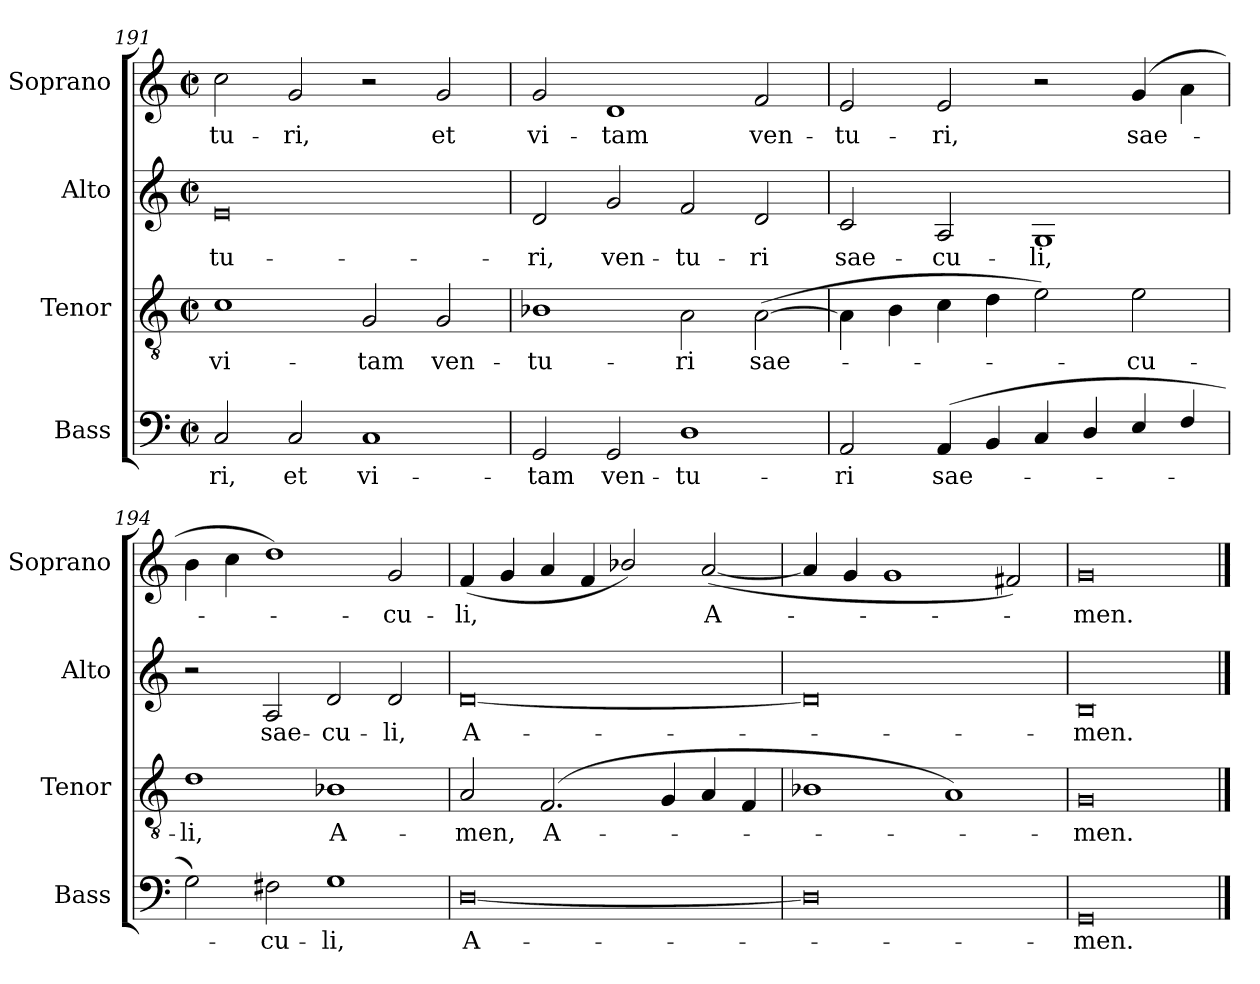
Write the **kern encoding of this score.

**kern	**text	**kern	**text	**kern	**text	**kern	**text
*part4	*part4	*part3	*part3	*part2	*part2	*part1	*part1
*staff4	*staff4	*staff3	*staff3	*staff2	*staff2	*staff1	*staff1
*I"Bass	*	*I"Tenor	*	*I"Alto	*	*I"Soprano	*
*I'Bass	*	*I'Tenor	*	*I'Alto	*	*I'Soprano	*
!!LO:LB:g=z
*clefF4	*	*clefGv2	*	*clefG2	*	*clefG2	*
*k[]	*	*k[]	*	*k[]	*	*k[]	*
*C:	*	*C:	*	*C:	*	*C:	*
*M4/2	*	*M4/2	*	*M4/2	*	*M4/2	*
*met(c|)	*	*met(c|)	*	*met(c|)	*	*met(c|)	*
=191	=191	=191	=191	=191	=191	=191	=191
!	!LO:LY:b	!	!LO:LY:b	!	!LO:LY:b	!	!LO:LY:b
2C	-ri,	1c	vi-	0e	-tu-	2cc	-tu-
!	!LO:LY:b	!	!	!	!	!	!LO:LY:b
2C	et	.	.	.	.	2g	-ri,
!	!LO:LY:b	!	!LO:LY:b	!	!	!	!
1C	vi-	2G	-tam	.	.	2r	.
!	!	!	!LO:LY:b	!	!	!	!LO:LY:b
.	.	2G	ven-	.	.	2g	et
=192	=192	=192	=192	=192	=192	=192	=192
!	!LO:LY:b	!	!LO:LY:b	!	!LO:LY:b	!	!LO:LY:b
2GG	-tam	1B-X	-tu-	2d	-ri,	2g	vi-
!	!LO:LY:b	!	!	!	!LO:LY:b	!	!LO:LY:b
2GG	ven-	.	.	2g	ven-	1d	-tam
!	!LO:LY:b	!	!LO:LY:b	!	!LO:LY:b	!	!
1D	-tu-	2A\	-ri	2f	-tu-	.	.
!	!	!	!LO:LY:b	!	!LO:LY:b	!	!LO:LY:b
.	.	(>[2A\	sae-	2d	-ri	2f	ven-
=193	=193	=193	=193	=193	=193	=193	=193
!	!LO:LY:b	!	!	!	!LO:LY:b	!	!LO:LY:b
2AA	-ri	4A\]	.	2c	sae-	2e	-tu-
.	.	4B	.	.	.	.	.
!	!LO:LY:b	!	!	!	!LO:LY:b	!	!LO:LY:b
(<4AA	sae-	4c	.	2A	-cu-	2e	-ri,
4BB	.	4d	.	.	.	.	.
!	!	!	!	!	!LO:LY:b	!	!
4C	.	2e)	.	1G	-li,	2r	.
4D/	.	.	.	.	.	.	.
!	!	!	!LO:LY:b	!	!	!	!LO:LY:b
4E/	.	2e	cu-	.	.	(>4g	sae-
4F/	.	.	.	.	.	4a\	.
=194	=194	=194	=194	=194	=194	=194	=194
!	!	!	!LO:LY:b	!	!	!	!
2G)	.	1d	-li,	2r	.	4b	.
.	.	.	.	.	.	4cc	.
!	!LO:LY:b	!	!	!	!LO:LY:b	!	!
2F#X	cu-	.	.	2A	sae-	1dd)	.
!	!LO:LY:b	!	!LO:LY:b	!	!LO:LY:b	!	!
1G	-li,	1B-X	A-	2d	-cu-	.	.
!	!	!	!	!	!LO:LY:b	!	!LO:LY:b
.	.	.	.	2d	-li,	2g	cu-
=195	=195	=195	=195	=195	=195	=195	=195
!	!LO:LY:b	!	!LO:LY:b	!	!LO:LY:b	!	!LO:LY:b
[0D/	A-	2A	-men,	[0d	A-	(<4f	-li,
.	.	.	.	.	.	4g	.
!	!	!	!LO:LY:b	!	!	!	!
.	.	(<2.F	A-	.	.	4a	.
.	.	.	.	.	.	4f	.
.	.	.	.	.	.	2b-/)	.
.	.	4G	.	.	.	.	.
!	!	!	!	!	!	!	!LO:LY:b
.	.	4A	.	.	.	(<[2a	A-
.	.	4F	.	.	.	.	.
=196	=196	=196	=196	=196	=196	=196	=196
0D/]	.	1B-	.	0d]	.	4a]	.
.	.	.	.	.	.	4g	.
.	.	.	.	.	.	1g	.
.	.	1A)	.	.	.	.	.
.	.	.	.	.	.	2f#)	.
=197	=197	=197	=197	=197	=197	=197	=197
!	!LO:LY:b	!	!LO:LY:b	!	!LO:LY:b	!	!LO:LY:b
0GG	men.	0G	men.	0B	men.	0g	men.
==	==	==	==	==	==	==	==
*-	*-	*-	*-	*-	*-	*-	*-
